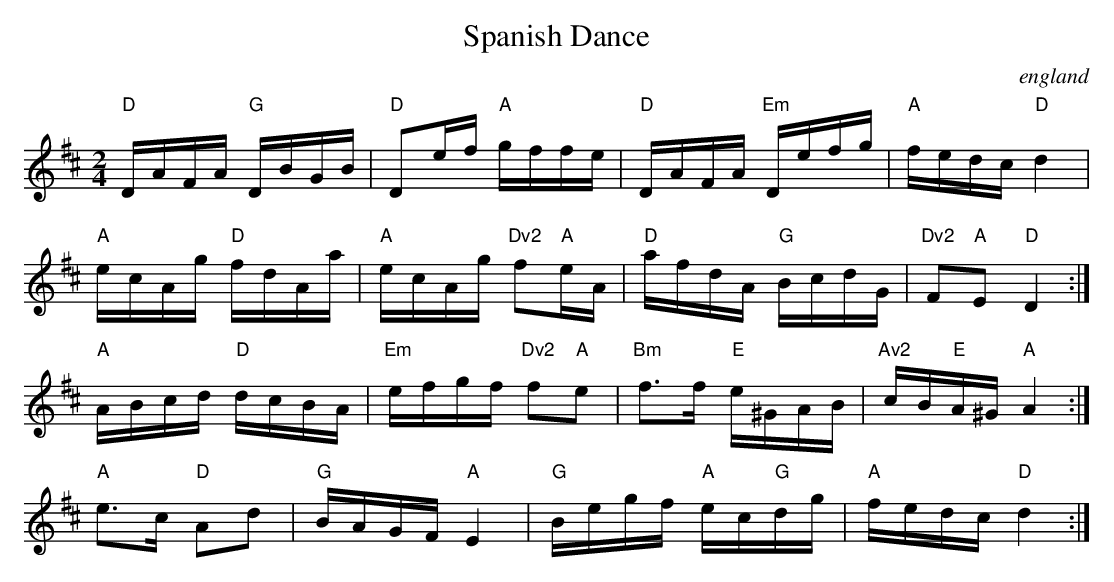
X:1
T:Spanish Dance
O:england
M:2/4
L:1/4
K:D
"D"D/4A/4F/4A/4 "G"D/4B/4G/4B/4|"D"D/2e/4f/4 "A"g/4f/4f/4e/4|\
"D"D/4A/4F/4A/4 "Em"D/4e/4f/4g/4|"A"f/4e/4d/4c/4 "D"d|
"A"e/4c/4A/4g/4 "D"f/4d/4A/4a/4|"A"e/4c/4A/4g/4 "Dv2"f/2"A"e/4A/4|\
"D"a/4f/4d/4A/4 "G"B/4c/4d/4G/4|"Dv2"F/2"A"E/2 "D"D:|
"A"A/4B/4c/4d/4 "D"d/4c/4B/4A/4|"Em"e/4f/4g/4f/4 "Dv2"f/2"A"e/2|\
"Bm"f3/4f/4 "E"e/4^G/4A/4B/4|"Av2"c/4B/4"E"A/4^G/4 "A"A:|
"A"e3/4c/4 "D"A/2d/2|"G"B/4A/4G/4F/4 "A"E|"G"B/4e/4g/4f/4 "A"e/4c/4"G"d/4g/4|\
"A"f/4e/4d/4c/4 "D"d:|
